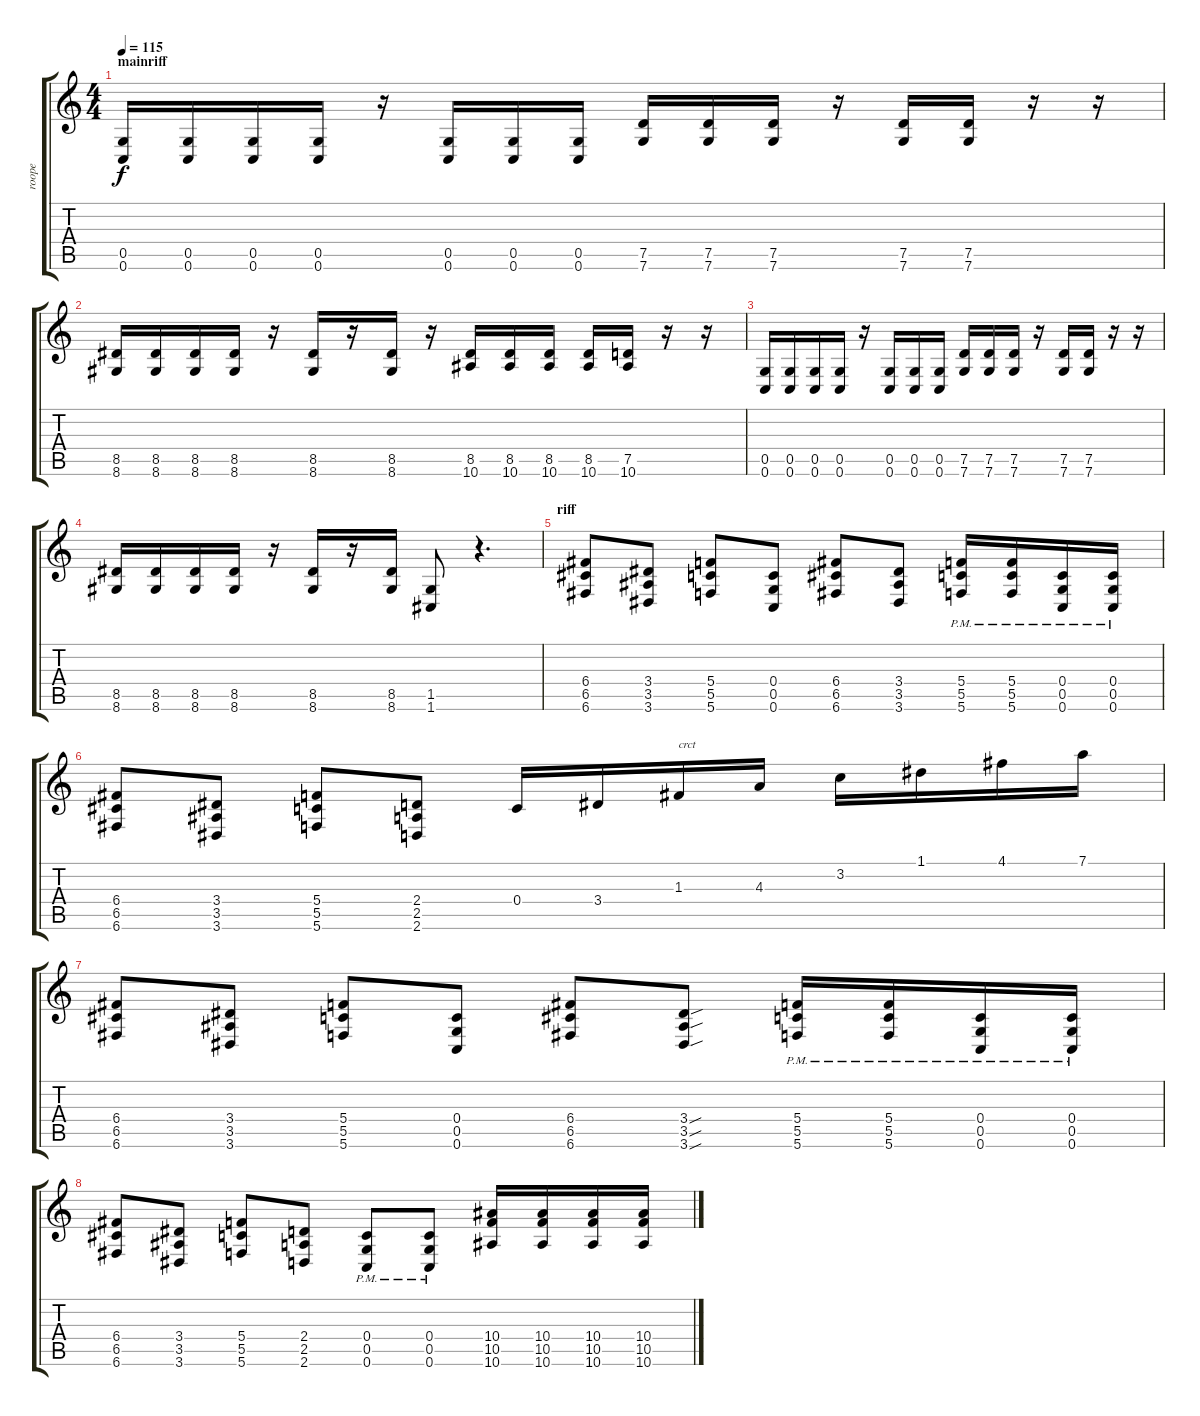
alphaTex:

\track ("roope" "roope") {instrument distortionguitar}
\staff {score tabs}
\tuning (D4 A3 F3 C3 G2 C2) {hide}
\ts (4 4)
\section ("" "mainriff")
\tempo 115
\clef g2
\ks c
(0.5 0.6).16{dy f} (0.5 0.6).16 (0.5 0.6).16 (0.5 0.6).16 r.16 (0.5 0.6).16 (0.5 0.6).16 (0.5 0.6).16 (7.5 7.6).16 (7.5 7.6).16 (7.5 7.6).16 r.16 (7.5 7.6).16 (7.5 7.6).16 r.16 r.16 |
(8.5 8.6).16 (8.5 8.6).16 (8.5 8.6).16 (8.5 8.6).16 r.16 (8.5 8.6).16 r.16 (8.5 8.6).16 r.16 (8.5 10.6).16 (8.5 10.6).16 (8.5 10.6).16 (8.5 10.6).16 (7.5 10.6).16 r.16 r.16 |
(0.5 0.6).16 (0.5 0.6).16 (0.5 0.6).16 (0.5 0.6).16 r.16 (0.5 0.6).16 (0.5 0.6).16 (0.5 0.6).16 (7.5 7.6).16 (7.5 7.6).16 (7.5 7.6).16 r.16 (7.5 7.6).16 (7.5 7.6).16 r.16 r.16 |
(8.5 8.6).16 (8.5 8.6).16 (8.5 8.6).16 (8.5 8.6).16 r.16 (8.5 8.6).16 r.16 (8.5 8.6).16 (1.5 1.6).8 r.4{d} |
\section ("" "riff")
(6.4 6.5 6.6).8 (3.4 3.5 3.6).8 (5.4 5.5 5.6).8 (0.4 0.5 0.6).8 (6.4 6.5 6.6).8 (3.4 3.5 3.6).8 (5.4{pm} 5.5{pm} 5.6{pm}).16 (5.4{pm} 5.5{pm} 5.6{pm}).16 (0.4{pm} 0.5{pm} 0.6{pm}).16 (0.4{pm} 0.5{pm} 0.6{pm}).16 |
(6.4 6.5 6.6).8 (3.4 3.5 3.6).8 (5.4 5.5 5.6).8 (2.4 2.5 2.6).8 0.4.16 3.4.16 1.3.16{txt "crct"} 4.3.16 3.2.16 1.1.16 4.1.16 7.1.16 |
(6.4 6.5 6.6).8 (3.4 3.5 3.6).8 (5.4 5.5 5.6).8 (0.4 0.5 0.6).8 (6.4 6.5 6.6).8 (3.4{sou} 3.5{sou} 3.6{sou}).8 (5.4{pm} 5.5{pm} 5.6{pm}).16 (5.4{pm} 5.5{pm} 5.6{pm}).16 (0.4{pm} 0.5{pm} 0.6{pm}).16 (0.4{pm} 0.5{pm} 0.6{pm}).16 |
(6.4 6.5 6.6).8 (3.4 3.5 3.6).8 (5.4 5.5 5.6).8 (2.4 2.5 2.6).8 (0.4{pm} 0.5{pm} 0.6{pm}).8 (0.4{pm} 0.5{pm} 0.6{pm}).8 (10.4 10.5 10.6).16 (10.4 10.5 10.6).16 (10.4 10.5 10.6).16 (10.4 10.5 10.6).16
